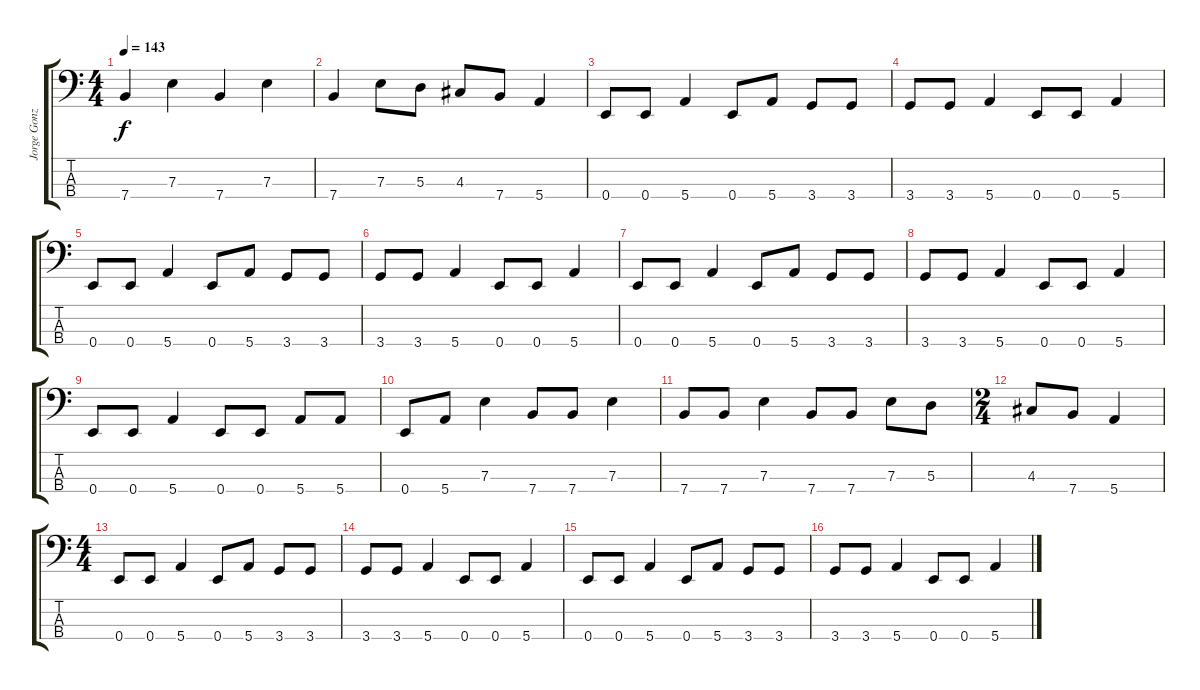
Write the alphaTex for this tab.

\track ("Jorge González" "Jorge Gonz") {instrument electricbasspick}
\staff {score tabs}
\tuning (G2 D2 A1 E1) {hide}
\ts (4 4)
\tempo 143
\clef f4
\ks c
7.4.4{dy f} 7.3.4 7.4.4 7.3.4 |
7.4.4 7.3.8 5.3.8 4.3.8 7.4.8 5.4.4 |
0.4.8 0.4.8 5.4.4 0.4.8 5.4.8 3.4.8 3.4.8 |
3.4.8 3.4.8 5.4.4 0.4.8 0.4.8 5.4.4 |
0.4.8 0.4.8 5.4.4 0.4.8 5.4.8 3.4.8 3.4.8 |
3.4.8 3.4.8 5.4.4 0.4.8 0.4.8 5.4.4 |
0.4.8 0.4.8 5.4.4 0.4.8 5.4.8 3.4.8 3.4.8 |
3.4.8 3.4.8 5.4.4 0.4.8 0.4.8 5.4.4 |
0.4.8 0.4.8 5.4.4 0.4.8 0.4.8 5.4.8 5.4.8 |
0.4.8 5.4.8 7.3.4 7.4.8 7.4.8 7.3.4 |
7.4.8 7.4.8 7.3.4 7.4.8 7.4.8 7.3.8 5.3.8 |
\ts (2 4)
4.3.8 7.4.8 5.4.4 |
\ts (4 4)
0.4.8 0.4.8 5.4.4 0.4.8 5.4.8 3.4.8 3.4.8 |
3.4.8 3.4.8 5.4.4 0.4.8 0.4.8 5.4.4 |
0.4.8 0.4.8 5.4.4 0.4.8 5.4.8 3.4.8 3.4.8 |
3.4.8 3.4.8 5.4.4 0.4.8 0.4.8 5.4.4
